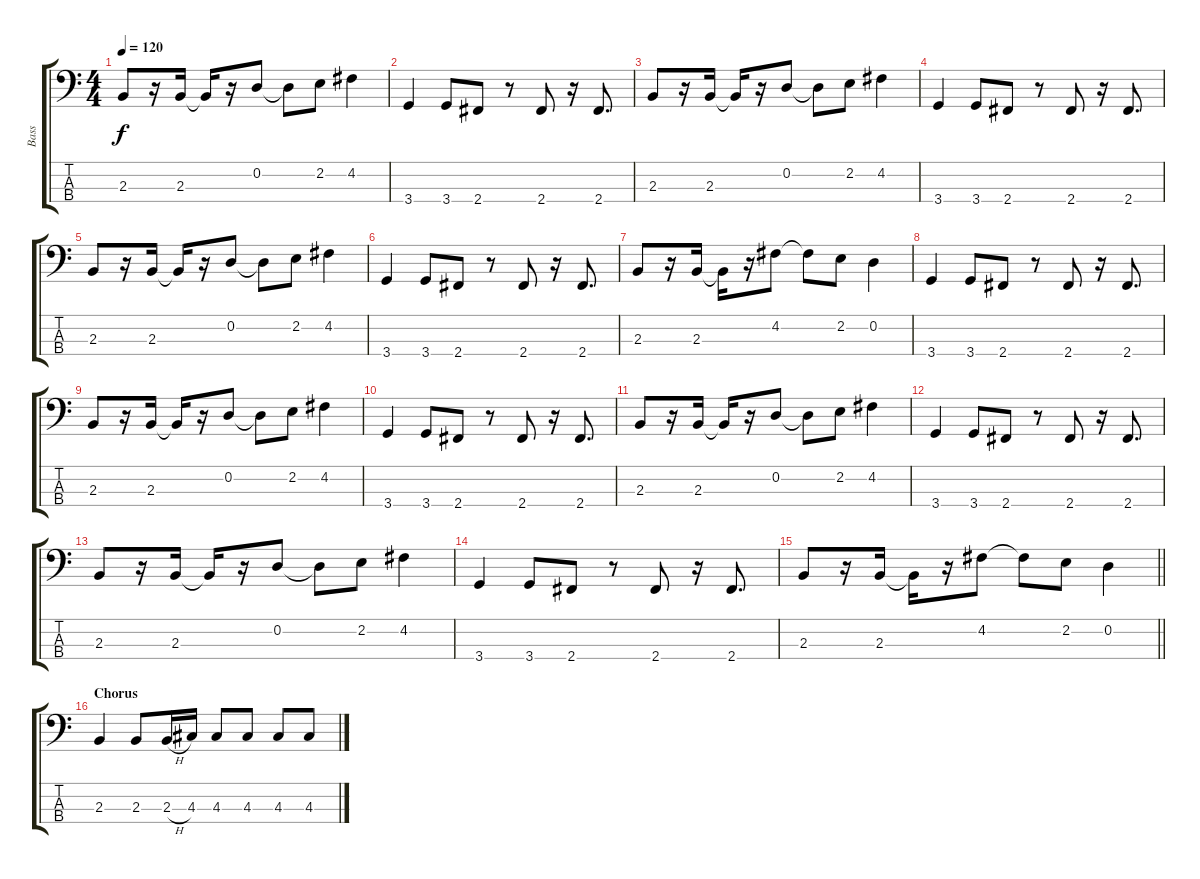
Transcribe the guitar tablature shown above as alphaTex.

\track ("Bass" "Bass") {instrument electricbassfinger}
\staff {score tabs}
\tuning (G2 D2 A1 E1) {hide}
\ts (4 4)
\tempo 120
\clef f4
\ks c
2.3.8{dy f} r.16 2.3.16 2.3{t}.16 r.16 0.2.8 0.2{t}.8 2.2.8 4.2.4 |
3.4.4 3.4.8 2.4.8 r.8 2.4.8 r.16 2.4.8{d} |
2.3.8 r.16 2.3.16 2.3{t}.16 r.16 0.2.8 0.2{t}.8 2.2.8 4.2.4 |
3.4.4 3.4.8 2.4.8 r.8 2.4.8 r.16 2.4.8{d} |
2.3.8 r.16 2.3.16 2.3{t}.16 r.16 0.2.8 0.2{t}.8 2.2.8 4.2.4 |
3.4.4 3.4.8 2.4.8 r.8 2.4.8 r.16 2.4.8{d} |
2.3.8 r.16 2.3.16 2.3{t}.16 r.16 4.2.8 4.2{t}.8 2.2.8 0.2.4 |
3.4.4 3.4.8 2.4.8 r.8 2.4.8 r.16 2.4.8{d} |
2.3.8 r.16 2.3.16 2.3{t}.16 r.16 0.2.8 0.2{t}.8 2.2.8 4.2.4 |
3.4.4 3.4.8 2.4.8 r.8 2.4.8 r.16 2.4.8{d} |
2.3.8 r.16 2.3.16 2.3{t}.16 r.16 0.2.8 0.2{t}.8 2.2.8 4.2.4 |
3.4.4 3.4.8 2.4.8 r.8 2.4.8 r.16 2.4.8{d} |
2.3.8 r.16 2.3.16 2.3{t}.16 r.16 0.2.8 0.2{t}.8 2.2.8 4.2.4 |
3.4.4 3.4.8 2.4.8 r.8 2.4.8 r.16 2.4.8{d} |
\barLineRight lightlight
2.3.8 r.16 2.3.16 2.3{t}.16 r.16 4.2.8 4.2{t}.8 2.2.8 0.2.4 |
\section ("" "Chorus")
2.3.4 2.3.8 2.3{h}.16 4.3.16 4.3.8 4.3.8 4.3.8 4.3.8
